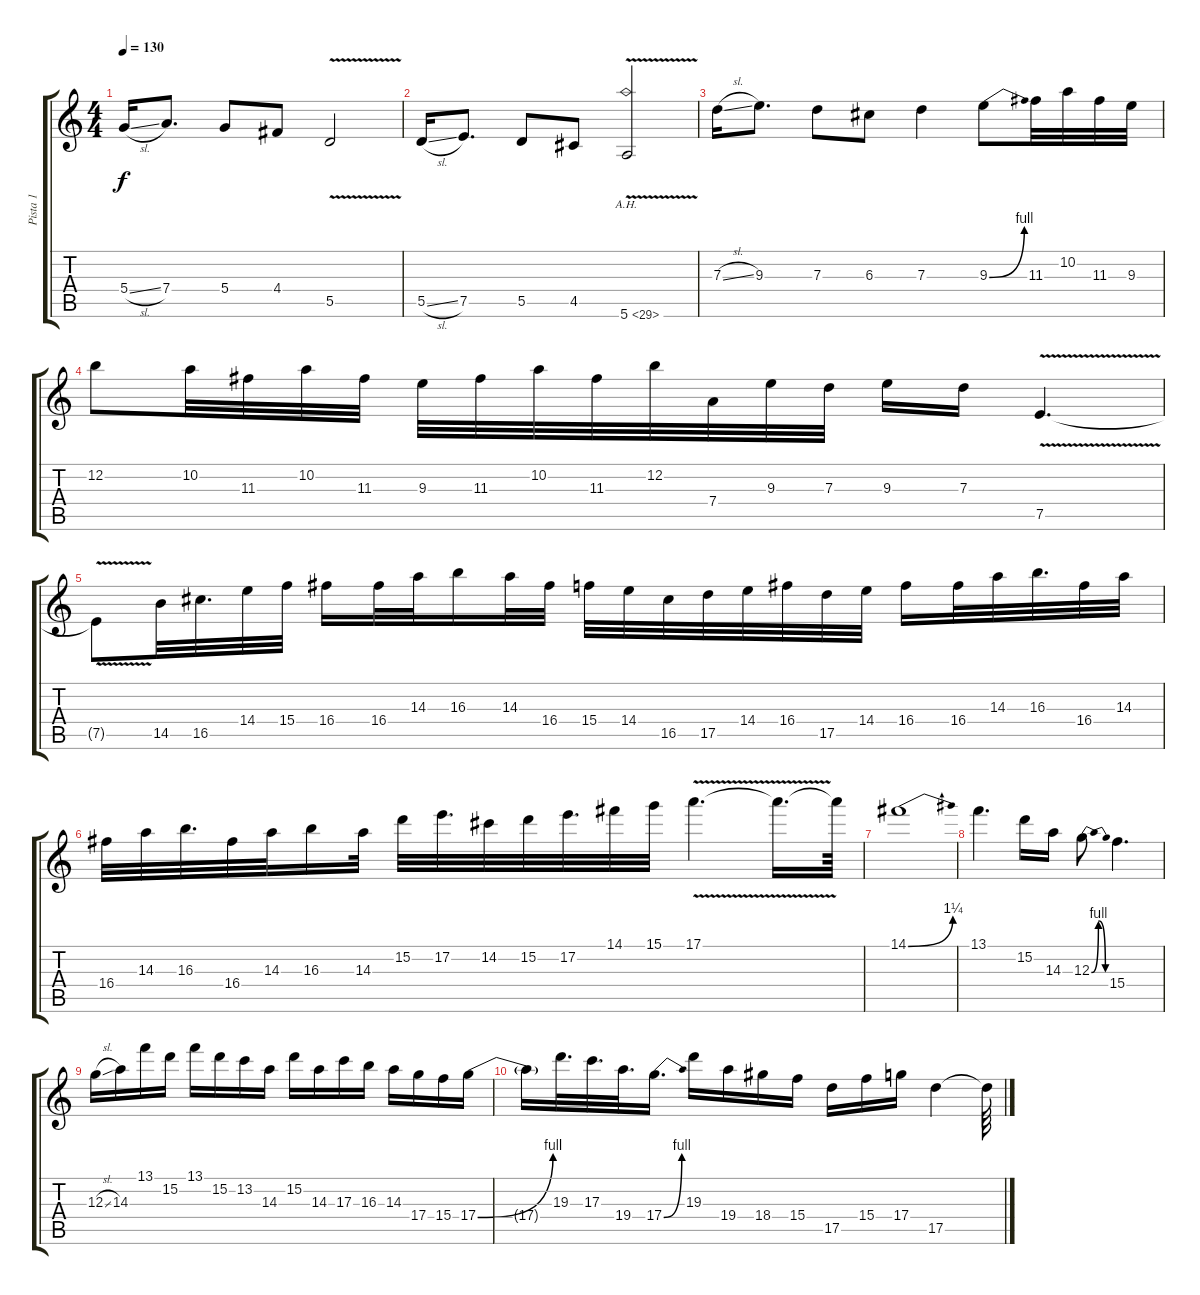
\track ("Pista 1" "Pista 1") {instrument overdrivenguitar}
\staff {score tabs}
\tuning (E4 B3 G3 D3 A2 E2) {hide}
\ts (4 4)
\tempo 130
\clef g2
\ks c
5.4{sl}.16{dy f} 7.4.8{d} 5.4.8 4.4.8 5.5{v}.2 |
5.5{sl}.16 7.5.8{d} 5.5.8 4.5.8 5.6{ah 24 v}.2 |
7.3{sl}.16 9.3.8{d} 7.3.8 6.3.8 7.3.4 9.3{be (bend 0 0 60 4)}.8 11.3.32 10.2.32 11.3.32 9.3.32 |
12.2.8 10.2.32 11.3.32 10.2.32 11.3.32 9.3.32 11.3.32 10.2.32 11.3.32 12.2.32 7.4.32 9.3.32 7.3.32 9.3.16 7.3.16 7.5{v}.4{d} |
7.5{t}.8 14.5.32 16.5.32{d} 14.4.32 15.4.32 16.4.16 16.4.32 14.3.32 16.3.16 14.3.32 16.4.32 15.4.32 14.4.32 16.5.32 17.5.32 14.4.32 16.4.32 17.5.32 14.4.32 16.4.16 16.4.32 14.3.32 16.3.32{d} 16.4.32 14.3.32 |
16.4.32 14.3.32 16.3.32{d} 16.4.32 14.3.32 16.3.16 14.3.32 15.2.32 17.2.32{d} 14.2.32 15.2.32 17.2.32{d} 14.1.32 15.1.32 17.1{v}.4{d} 17.1{t}.16{d} 17.1{t}.64 |
14.1{be (bend 0 0 60 5)}.1 |
13.1.4{d} 15.2.16 14.3.16 12.3{be (bendrelease 0 0 20 4 37 4 60 0)}.8 15.4.4{d} |
12.3{sl}.16 14.3.16 13.1.16 15.2.16 13.1.16 15.2.16 13.2.16 14.3.16 15.2.16 14.3.16 17.3.16 16.3.16 14.3.16 17.4.16 15.4.16 17.4{be (bend 0 0 60 4)}.16 |
17.4{t}.16 19.3.32{d} 17.3.32{d} 19.4.32{d} 17.4{be (bend 0 0 60 4)}.16{d} 19.3.16 19.4.16 18.4.16 15.4.16 17.5.16 15.4.16 17.4.16 17.5.4 17.5{t}.64
